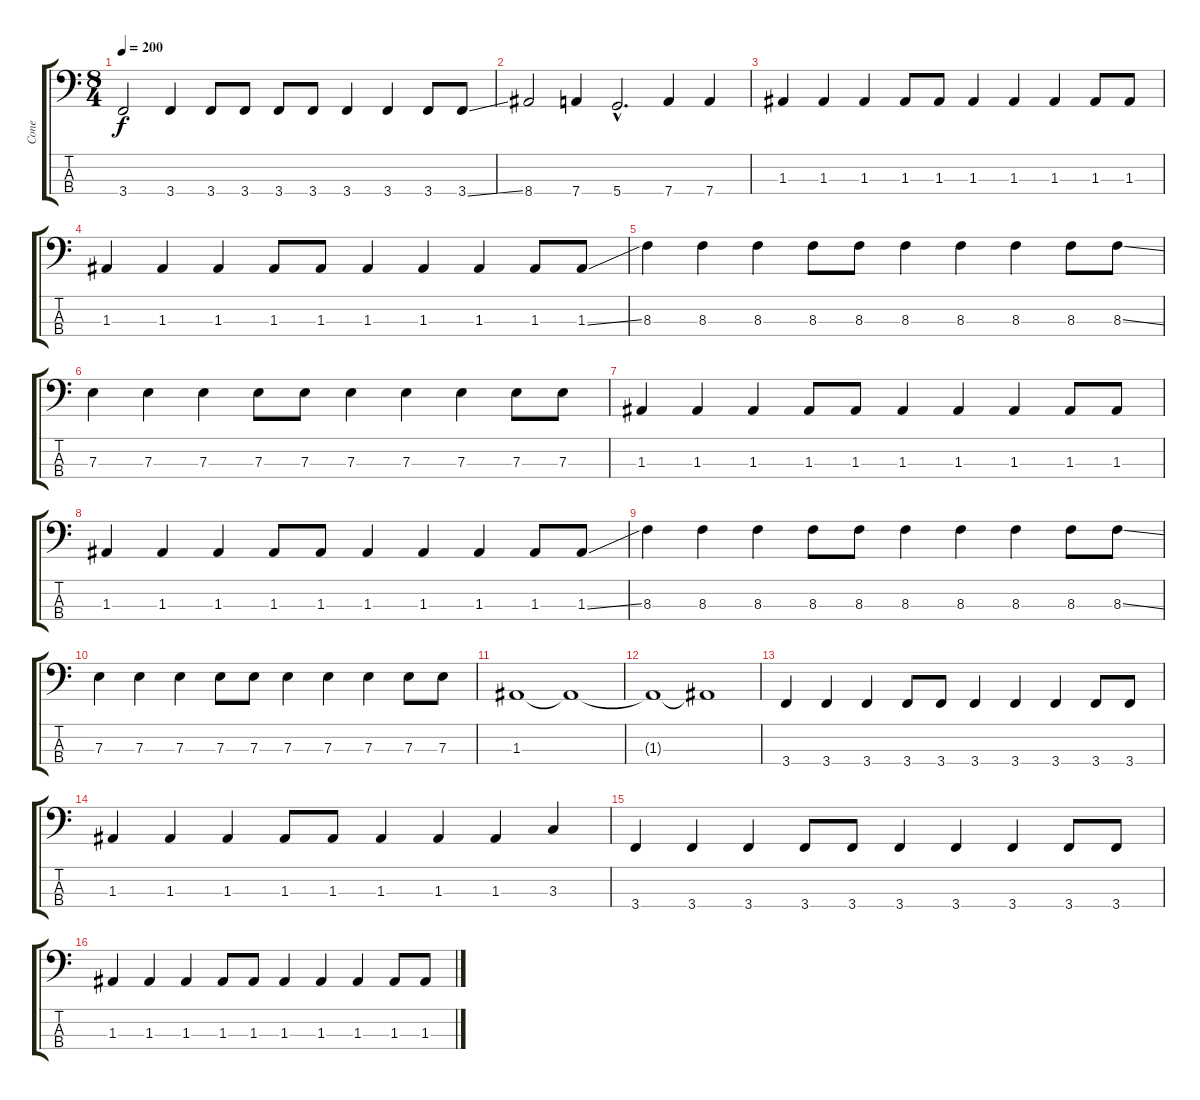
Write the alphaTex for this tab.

\track ("Cone" "Cone") {instrument electricbasspick}
\staff {score tabs}
\tuning (G2 D2 A1 D1) {hide}
\ts (8 4)
\tempo 200
\clef f4
\ks c
3.4.2{dy f} 3.4.4 3.4.8 3.4.8 3.4.8 3.4.8 3.4.4 3.4.4 3.4.8 3.4{ss}.8 |
8.4.2 7.4.4 5.4{hac}.2{d} 7.4.4 7.4.4 |
1.3.4 1.3.4 1.3.4 1.3.8 1.3.8 1.3.4 1.3.4 1.3.4 1.3.8 1.3.8 |
1.3.4 1.3.4 1.3.4 1.3.8 1.3.8 1.3.4 1.3.4 1.3.4 1.3.8 1.3{ss}.8 |
8.3.4 8.3.4 8.3.4 8.3.8 8.3.8 8.3.4 8.3.4 8.3.4 8.3.8 8.3{ss}.8 |
7.3.4 7.3.4 7.3.4 7.3.8 7.3.8 7.3.4 7.3.4 7.3.4 7.3.8 7.3.8 |
1.3.4 1.3.4 1.3.4 1.3.8 1.3.8 1.3.4 1.3.4 1.3.4 1.3.8 1.3.8 |
1.3.4 1.3.4 1.3.4 1.3.8 1.3.8 1.3.4 1.3.4 1.3.4 1.3.8 1.3{ss}.8 |
8.3.4 8.3.4 8.3.4 8.3.8 8.3.8 8.3.4 8.3.4 8.3.4 8.3.8 8.3{ss}.8 |
7.3.4 7.3.4 7.3.4 7.3.8 7.3.8 7.3.4 7.3.4 7.3.4 7.3.8 7.3.8 |
1.3.1 1.3{t}.1 |
1.3{t}.1 1.3{t}.1 |
3.4.4 3.4.4 3.4.4 3.4.8 3.4.8 3.4.4 3.4.4 3.4.4 3.4.8 3.4.8 |
1.3.4 1.3.4 1.3.4 1.3.8 1.3.8 1.3.4 1.3.4 1.3.4 3.3.4 |
3.4.4 3.4.4 3.4.4 3.4.8 3.4.8 3.4.4 3.4.4 3.4.4 3.4.8 3.4.8 |
1.3.4 1.3.4 1.3.4 1.3.8 1.3.8 1.3.4 1.3.4 1.3.4 1.3.8 1.3.8
